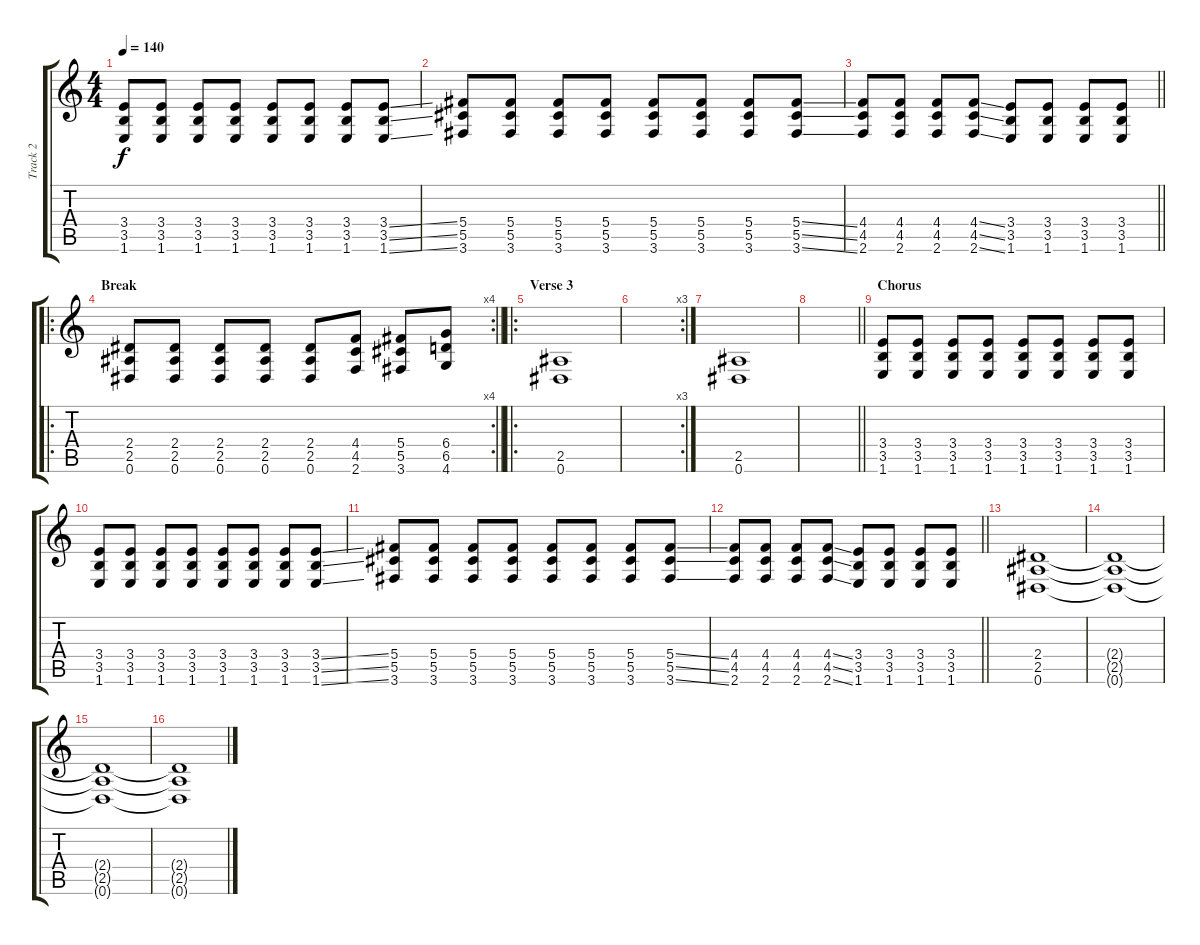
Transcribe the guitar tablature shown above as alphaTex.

\track ("Track 2" "Track 2") {instrument distortionguitar}
\staff {score tabs}
\tuning (Eb4 Bb3 Gb3 Db3 Ab2 Eb2) {hide}
\ts (4 4)
\tempo 140
\clef g2
\ks c
(3.4 3.5 1.6).8{dy f} (3.4 3.5 1.6).8 (3.4 3.5 1.6).8 (3.4 3.5 1.6).8 (3.4 3.5 1.6).8 (3.4 3.5 1.6).8 (3.4 3.5 1.6).8 (3.4{ss} 3.5{ss} 1.6{ss}).8 |
(5.4 5.5 3.6).8 (5.4 5.5 3.6).8 (5.4 5.5 3.6).8 (5.4 5.5 3.6).8 (5.4 5.5 3.6).8 (5.4 5.5 3.6).8 (5.4 5.5 3.6).8 (5.4{ss} 5.5{ss} 3.6{ss}).8 |
\barLineRight lightlight
(4.4 4.5 2.6).8 (4.4 4.5 2.6).8 (4.4 4.5 2.6).8 (4.4{ss} 4.5{ss} 2.6{ss}).8 (3.4 3.5 1.6).8 (3.4 3.5 1.6).8 (3.4 3.5 1.6).8 (3.4 3.5 1.6).8 |
\ro
\rc 4
\section ("" "Break")
\barLineRight lightlight
(2.4 2.5 0.6).8 (2.4 2.5 0.6).8 (2.4 2.5 0.6).8 (2.4 2.5 0.6).8 (2.4 2.5 0.6).8 (4.4 4.5 2.6).8 (5.4 5.5 3.6).8 (6.4 6.5 4.6).8 |
\ro
\section ("" "Verse 3")
(2.5 0.6).1 |
\rc 3
|
(2.5 0.6).1 |
\barLineRight lightlight
|
\section ("" "Chorus")
(3.4 3.5 1.6).8 (3.4 3.5 1.6).8 (3.4 3.5 1.6).8 (3.4 3.5 1.6).8 (3.4 3.5 1.6).8 (3.4 3.5 1.6).8 (3.4 3.5 1.6).8 (3.4 3.5 1.6).8 |
(3.4 3.5 1.6).8 (3.4 3.5 1.6).8 (3.4 3.5 1.6).8 (3.4 3.5 1.6).8 (3.4 3.5 1.6).8 (3.4 3.5 1.6).8 (3.4 3.5 1.6).8 (3.4{ss} 3.5{ss} 1.6{ss}).8 |
(5.4 5.5 3.6).8 (5.4 5.5 3.6).8 (5.4 5.5 3.6).8 (5.4 5.5 3.6).8 (5.4 5.5 3.6).8 (5.4 5.5 3.6).8 (5.4 5.5 3.6).8 (5.4{ss} 5.5{ss} 3.6{ss}).8 |
\barLineRight lightlight
(4.4 4.5 2.6).8 (4.4 4.5 2.6).8 (4.4 4.5 2.6).8 (4.4{ss} 4.5{ss} 2.6{ss}).8 (3.4 3.5 1.6).8 (3.4 3.5 1.6).8 (3.4 3.5 1.6).8 (3.4 3.5 1.6).8 |
(2.4 2.5 0.6).1 |
(2.4{t} 2.5{t} 0.6{t}).1 |
(2.4{t} 2.5{t} 0.6{t}).1 |
(2.4{t} 2.5{t} 0.6{t}).1
